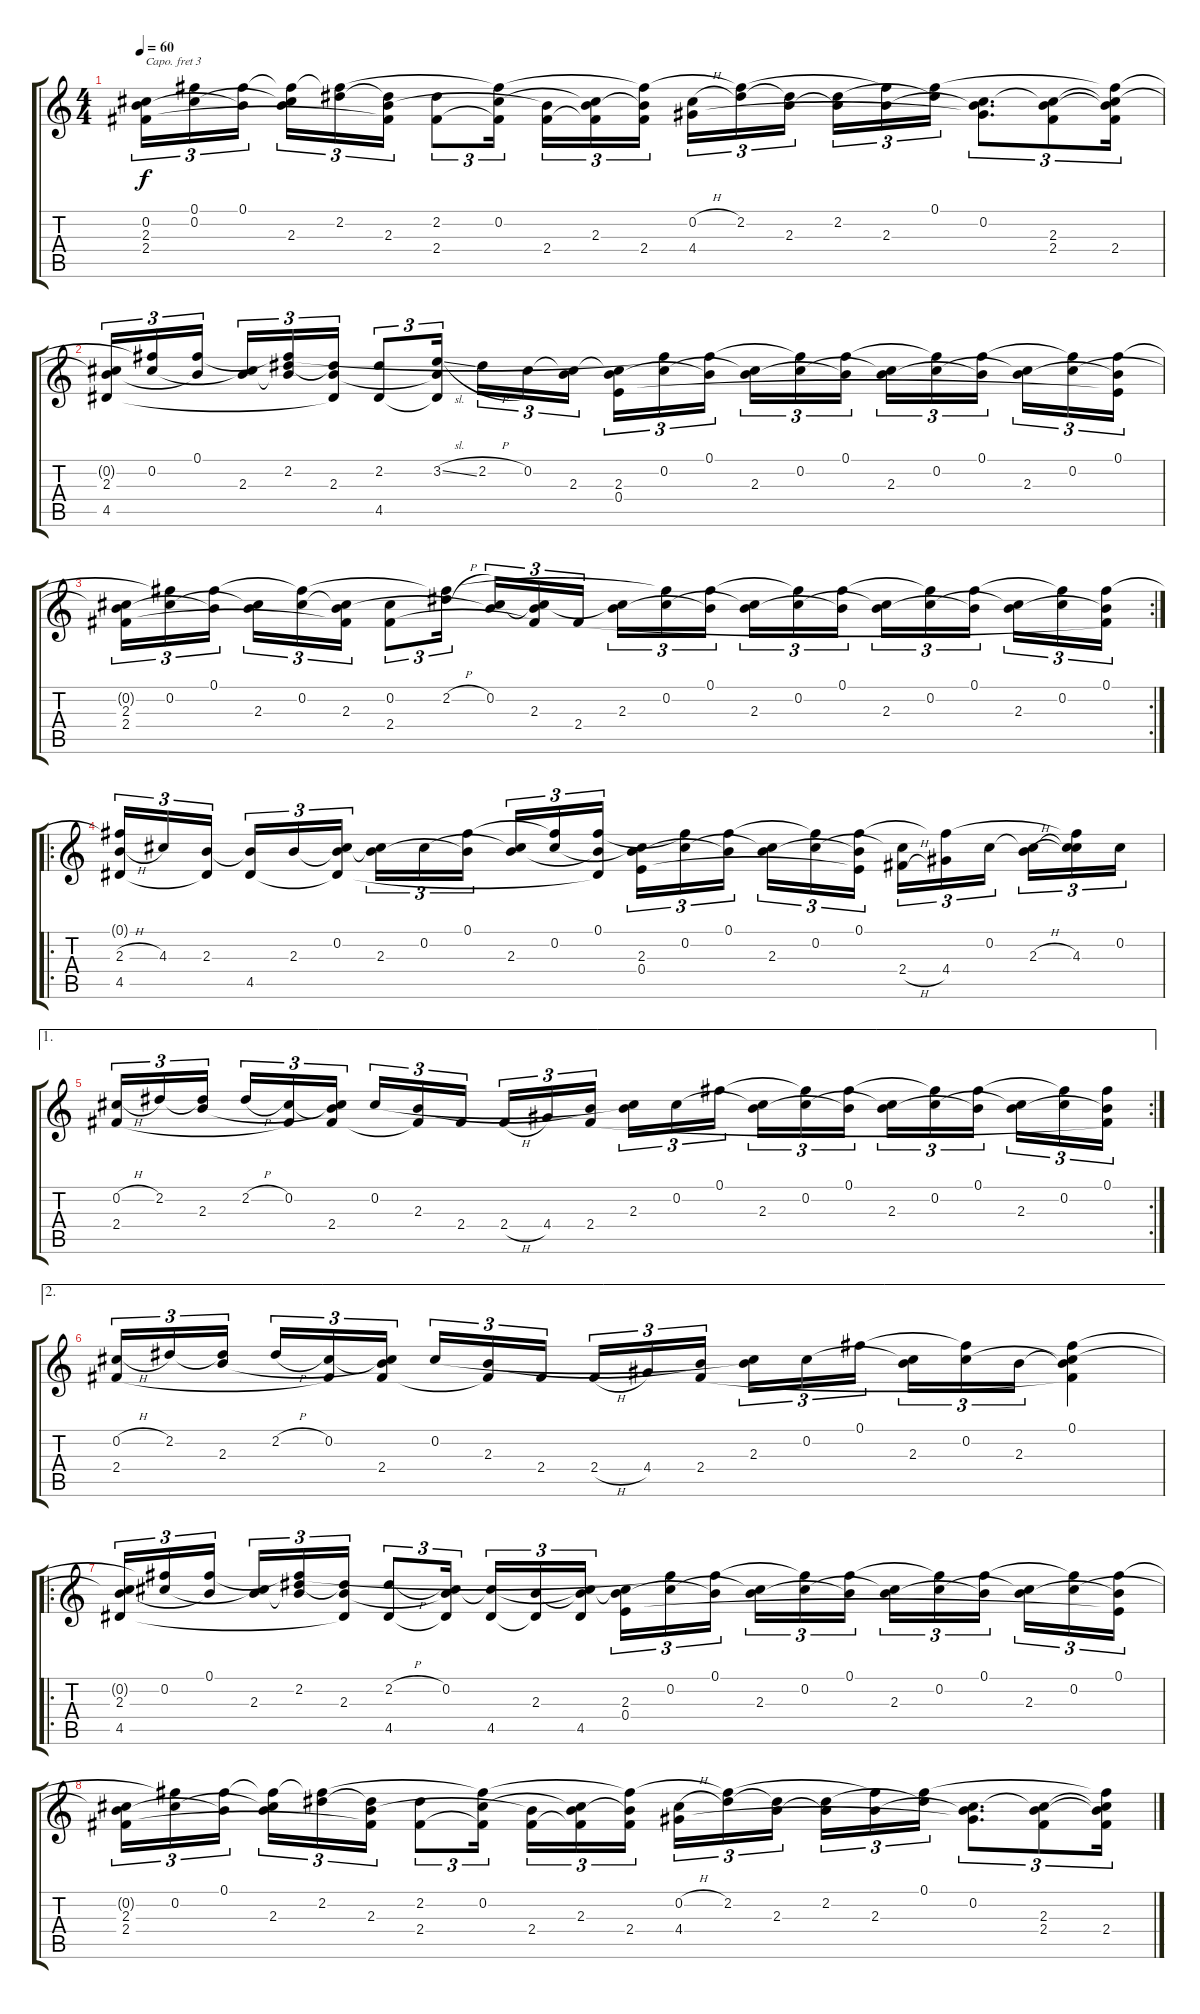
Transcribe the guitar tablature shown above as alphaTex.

\track "" {instrument acousticguitarsteel}
\staff {score tabs}
\capo 3
\tuning (Eb4 Bb3 Gb3 Db3 Ab2 Eb2) {hide}
\ts (4 4)
\tempo 60
\clef g2
\ks c
(0.2{t} 2.3 2.4).16{tu (3 2) dy f} (0.1{t} 0.2).16{tu (3 2)} (0.1 2.3{t}).16{tu (3 2) beam splitsecondary} (0.1{t} 0.2{t} 2.3).16{tu (3 2)} (0.1{t} 2.2).16{tu (3 2)} (2.2{t} 2.3 2.4{t}).16{tu (3 2)} (2.2 2.4).8{tu (3 2)} (0.1{t} 0.2 2.4{t}).16{tu (3 2) beam splitsecondary} (2.3{t} 2.4).16{tu (3 2)} (0.2{t} 2.3 2.4{t}).16{tu (3 2)} (0.1{t} 2.3{t} 2.4).16{tu (3 2)} (0.2{h} 4.4).16{tu (3 2)} (0.1{t} 2.2).16{tu (3 2)} (2.2{t} 2.3).16{tu (3 2) beam splitsecondary} (2.2 2.3{t}).16{tu (3 2)} (0.1{t} 2.3).16{tu (3 2)} (0.1 2.2{t}).16{tu (3 2)} (0.2 2.3{t} 4.4{t}).8{d tu (3 2)} (0.2{t} 2.3 2.4).8{tu (3 2)} (0.1{t} 0.2{t} 2.3{t} 2.4).16{tu (3 2)} |
(0.2{t} 2.3 4.5).16{tu (3 2)} (0.1{t} 0.2).16{tu (3 2)} (0.1 2.3{t}).16{tu (3 2) beam splitsecondary} (0.2{t} 2.3).16{tu (3 2)} (0.1{t} 2.2 2.3{t}).16{tu (3 2)} (2.2{t} 2.3 4.5{t}).16{tu (3 2)} (2.2 4.5).8{tu (3 2)} (3.2{sl} 2.3{t} 4.5{t}).16{tu (3 2) beam splitsecondary} 2.2{h}.16{tu (3 2)} 0.2.16{tu (3 2)} (0.2{t} 2.3).16{tu (3 2)} (0.2{t} 2.3 0.4).16{tu (3 2)} (0.1{t} 0.2).16{tu (3 2)} (0.1 2.3{t}).16{tu (3 2) beam splitsecondary} (0.2{t} 2.3).16{tu (3 2)} (0.1{t} 0.2).16{tu (3 2)} (0.1 2.3{t}).16{tu (3 2)} (0.2{t} 2.3).16{tu (3 2)} (0.1{t} 0.2).16{tu (3 2)} (0.1 2.3{t}).16{tu (3 2) beam splitsecondary} (0.2{t} 2.3).16{tu (3 2)} (0.1{t} 0.2).16{tu (3 2)} (0.1 2.3{t} 0.4{t}).16{tu (3 2)} |
\rc 2
(0.2{t} 2.3 2.4).16{tu (3 2)} (0.1{t} 0.2).16{tu (3 2)} (0.1 2.3{t}).16{tu (3 2) beam splitsecondary} (0.2{t} 2.3).16{tu (3 2)} (0.1{t} 0.2).16{tu (3 2)} (0.2{t} 2.3 2.4{t}).16{tu (3 2)} (0.2 2.4).8{tu (3 2)} (0.1{t} 2.2{h}).16{tu (3 2) beam splitsecondary} (0.2 2.3{t}).16{tu (3 2)} (0.2{t} 2.3 2.4{t}).16{tu (3 2)} 2.4.16{tu (3 2)} (0.2{t} 2.3).16{tu (3 2)} (0.1{t} 0.2).16{tu (3 2)} (0.1 2.3{t}).16{tu (3 2) beam splitsecondary} (0.2{t} 2.3).16{tu (3 2)} (0.1{t} 0.2).16{tu (3 2)} (0.1 2.3{t}).16{tu (3 2)} (0.2{t} 2.3).16{tu (3 2)} (0.1{t} 0.2).16{tu (3 2)} (0.1 2.3{t}).16{tu (3 2) beam splitsecondary} (0.2{t} 2.3).16{tu (3 2)} (0.1{t} 0.2).16{tu (3 2)} (0.1 2.3{t} 2.4{t}).16{tu (3 2)} |
\ro
(0.1{t} 2.3{h} 4.5).16{tu (3 2)} 4.3.16{tu (3 2)} (2.3 4.5{t}).16{tu (3 2) beam splitsecondary} (2.3{t} 4.5).16{tu (3 2)} 2.3.16{tu (3 2)} (0.2 2.3{t} 4.5{t}).16{tu (3 2)} (0.2{t} 2.3).16{tu (3 2)} 0.2.16{tu (3 2)} (0.1 2.3{t}).16{tu (3 2) beam splitsecondary} (0.2{t} 2.3).16{tu (3 2)} (0.1{t} 0.2).16{tu (3 2)} (0.1 2.3{t} 4.5{t}).16{tu (3 2)} (0.2{t} 2.3 0.4).16{tu (3 2)} (0.1{t} 0.2).16{tu (3 2)} (0.1 2.3{t}).16{tu (3 2) beam splitsecondary} (0.2{t} 2.3).16{tu (3 2)} (0.1{t} 0.2).16{tu (3 2)} (0.1 2.3{t} 0.4{t}).16{tu (3 2)} (0.2{t} 2.4{h}).16{tu (3 2)} (0.1{t} 4.4).16{tu (3 2)} 0.2.16{tu (3 2) beam splitsecondary} (0.2{t} 2.3{h}).16{tu (3 2)} (0.1{t} 0.2{t} 4.3).16{tu (3 2)} 0.2.16{tu (3 2)} |
\ae 1
\rc 2
(0.2{h} 2.4).16{tu (3 2)} 2.2.16{tu (3 2)} (2.2{t} 2.3).16{tu (3 2) beam splitsecondary} 2.2{h}.16{tu (3 2)} (0.2 2.4{t}).16{tu (3 2)} (0.2{t} 2.3{t} 2.4).16{tu (3 2)} 0.2.16{tu (3 2)} (2.3 2.4{t}).16{tu (3 2)} 2.4.16{tu (3 2) beam splitsecondary} 2.4{h}.16{tu (3 2)} 4.4.16{tu (3 2)} (2.3{t} 2.4).16{tu (3 2)} (0.2{t} 2.3).16{tu (3 2)} 0.2.16{tu (3 2)} 0.1.16{tu (3 2) beam splitsecondary} (0.2{t} 2.3).16{tu (3 2)} (0.1{t} 0.2).16{tu (3 2)} (0.1 2.3{t}).16{tu (3 2)} (0.2{t} 2.3).16{tu (3 2)} (0.1{t} 0.2).16{tu (3 2)} (0.1 2.3{t}).16{tu (3 2) beam splitsecondary} (0.2{t} 2.3).16{tu (3 2)} (0.1{t} 0.2).16{tu (3 2)} (0.1 2.3{t} 2.4{t}).16{tu (3 2)} |
\ae 2
(0.2{h} 2.4).16{tu (3 2)} 2.2.16{tu (3 2)} (2.2{t} 2.3).16{tu (3 2) beam splitsecondary} 2.2{h}.16{tu (3 2)} (0.2 2.4{t}).16{tu (3 2)} (0.2{t} 2.3{t} 2.4).16{tu (3 2)} 0.2.16{tu (3 2)} (2.3 2.4{t}).16{tu (3 2)} 2.4.16{tu (3 2) beam splitsecondary} 2.4{h}.16{tu (3 2)} 4.4.16{tu (3 2)} (2.3{t} 2.4).16{tu (3 2)} (0.2{t} 2.3).16{tu (3 2)} 0.2.16{tu (3 2)} 0.1.16{tu (3 2) beam splitsecondary} (0.2{t} 2.3).16{tu (3 2)} (0.1{t} 0.2).16{tu (3 2)} 2.3.16{tu (3 2)} (0.1 0.2{t} 2.3{t} 2.4{t}).4 |
\ro
(0.2{t} 2.3 4.5).16{tu (3 2)} (0.1{t} 0.2).16{tu (3 2)} (0.1 2.3{t}).16{tu (3 2) beam splitsecondary} (0.2{t} 2.3).16{tu (3 2)} (0.1{t} 2.2 2.3{t}).16{tu (3 2)} (2.2{t} 2.3 4.5{t}).16{tu (3 2)} (2.2{h} 4.5).8{tu (3 2)} (0.2 2.3{t} 4.5{t}).16{tu (3 2) beam splitsecondary} (0.2{t} 4.5).16{tu (3 2)} (2.3 4.5{t}).16{tu (3 2)} (0.2{t} 2.3{t} 4.5).16{tu (3 2)} (0.2{t} 2.3 0.4).16{tu (3 2)} (0.1{t} 0.2).16{tu (3 2)} (0.1 2.3{t}).16{tu (3 2) beam splitsecondary} (0.2{t} 2.3).16{tu (3 2)} (0.1{t} 0.2).16{tu (3 2)} (0.1 2.3{t}).16{tu (3 2)} (0.2{t} 2.3).16{tu (3 2)} (0.1{t} 0.2).16{tu (3 2)} (0.1 2.3{t}).16{tu (3 2) beam splitsecondary} (0.2{t} 2.3).16{tu (3 2)} (0.1{t} 0.2).16{tu (3 2)} (0.1 2.3{t} 0.4{t}).16{tu (3 2)} |
(0.2{t} 2.3 2.4).16{tu (3 2)} (0.1{t} 0.2).16{tu (3 2)} (0.1 2.3{t}).16{tu (3 2) beam splitsecondary} (0.1{t} 0.2{t} 2.3).16{tu (3 2)} (0.1{t} 2.2).16{tu (3 2)} (2.2{t} 2.3 2.4{t}).16{tu (3 2)} (2.2 2.4).8{tu (3 2)} (0.1{t} 0.2 2.4{t}).16{tu (3 2) beam splitsecondary} (2.3{t} 2.4).16{tu (3 2)} (0.2{t} 2.3 2.4{t}).16{tu (3 2)} (0.1{t} 2.3{t} 2.4).16{tu (3 2)} (0.2{h} 4.4).16{tu (3 2)} (0.1{t} 2.2).16{tu (3 2)} (2.2{t} 2.3).16{tu (3 2) beam splitsecondary} (2.2 2.3{t}).16{tu (3 2)} (0.1{t} 2.3).16{tu (3 2)} (0.1 2.2{t}).16{tu (3 2)} (0.2 2.3{t} 4.4{t}).8{d tu (3 2)} (0.2{t} 2.3 2.4).8{tu (3 2)} (0.1{t} 0.2{t} 2.3{t} 2.4).16{tu (3 2)}
